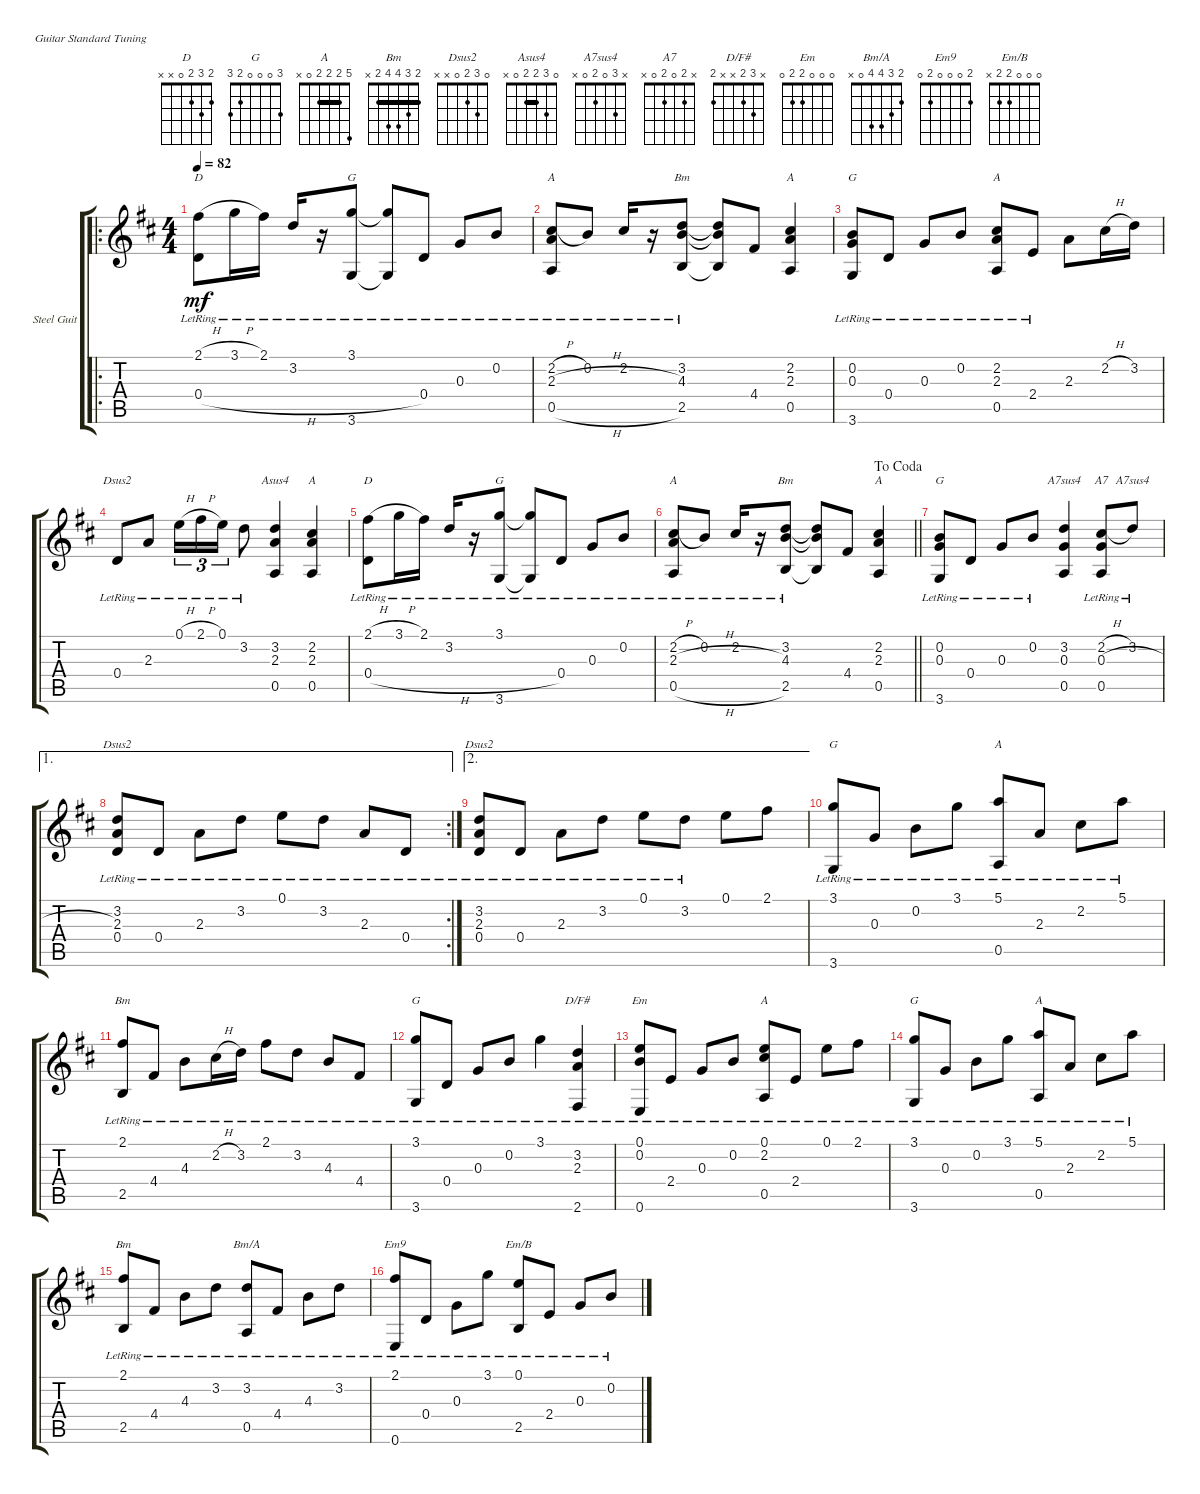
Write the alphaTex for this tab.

\defaultSystemsLayout 4
\bracketExtendMode groupsimilarinstruments
\firstSystemTrackNameOrientation horizontal
\otherSystemsTrackNameOrientation horizontal
\track ("Steel Guitar" "Steel Guit") {instrument acousticguitarsteel}
\staff {score tabs}
\tuning (E4 B3 G3 D3 A2 E2)
\chord ("D" 2 3 2 0 x x)
\chord ("G" 3 0 0 0 2 3)
\chord ("A" 0 2 2 2 0 x)
\chord ("Bm" 2 3 4 4 2 x) {barre 2}
\chord ("Dsus2" 0 3 2 0 x x)
\chord ("Asus4" 0 3 2 2 0 x) {barre 2}
\chord ("A7sus4" x 3 0 2 0 x)
\chord ("A7" x 2 0 2 0 x)
\chord ("A" 5 2 2 2 0 x) {barre (2 2)}
\chord ("D/F#" x 3 2 x x 2)
\chord ("Em" 0 0 0 2 2 0)
\chord ("Bm/A" 2 3 4 4 0 x)
\chord ("Em9" 2 0 0 0 2 0)
\chord ("Em/B" 0 0 0 2 2 x)
\ro
\ts (4 4)
\tempo 82
\clef g2
\ks d
(0.4{h lr} 2.1{h lr}).8{ch "D" dy mf instrument acousticguitarsteel} 3.1{h lr}.16 2.1{lr}.16 3.2{lr}.16 r.16 (3.1{lr} 3.6{lr}).8{ch "G"} (3.6{lr t} 3.1{lr t}).8 0.4{lr}.8 0.3{lr}.8 0.2{lr}.8 |
(0.5{h lr} 2.3{h lr} 2.2{h lr}).8{ch "A"} 0.2{lr}.8 2.2{lr}.16 r.16 (2.5{lr} 4.3{lr} 3.2{lr}).8{ch "Bm"} (2.5{t} 4.3{t} 3.2{t}).8 4.4.8 (0.5 2.3 2.2).4{ch "A"} |
(3.6{lr} 0.3{lr} 0.2{lr}).8{ch "G"} 0.4{lr}.8 0.3{lr}.8 0.2{lr}.8 (0.5{lr} 2.3{lr} 2.2{lr}).8{ch "A"} 2.4{lr}.8 2.3.8 2.2{h}.16 3.2.16 |
0.4{lr}.8{ch "Dsus2"} 2.3{lr}.8 0.1{h lr}.16{tu (3 2)} 2.1{h lr}.16{tu (3 2)} 0.1{lr}.16{tu (3 2)} 3.2{lr}.8 (0.5 2.3 3.2).4{ch "Asus4"} (0.5 2.3 2.2).4{ch "A"} |
(0.4{h lr} 2.1{h lr}).8{ch "D"} 3.1{h lr}.16 2.1{lr}.16 3.2{lr}.16 r.16 (3.1{lr} 3.6{lr}).8{ch "G"} (3.6{lr t} 3.1{lr t}).8 0.4{lr}.8 0.3{lr}.8 0.2{lr}.8 |
\jump dacoda
\barLineRight lightlight
(0.5{h lr} 2.3{h lr} 2.2{h lr}).8{ch "A"} 0.2{lr}.8 2.2{lr}.16 r.16 (2.5{lr} 4.3{lr} 3.2{lr}).8{ch "Bm"} (2.5{t} 4.3{t} 3.2{t}).8 4.4.8 (0.5 2.3 2.2).4{ch "A"} |
(3.6{lr} 0.3{lr} 0.2{lr}).8{ch "G"} 0.4{lr}.8 0.3{lr}.8 0.2{lr}.8 (0.5 0.3 3.2).4{ch "A7sus4"} (0.5{lr} 0.3{h lr} 2.2{h lr}).8{ch "A7"} 3.2{lr}.8{ch "A7sus4"} |
\ae 1
\rc 2
(0.4{lr} 2.3{lr} 3.2{lr}).8{ch "Dsus2"} 0.4{lr}.8 2.3{lr}.8 3.2{lr}.8 0.1{lr}.8 3.2{lr}.8 2.3{lr}.8 0.4{lr}.8 |
\ae 2
(0.4{lr} 2.3{lr} 3.2{lr}).8{ch "Dsus2"} 0.4{lr}.8 2.3{lr}.8 3.2{lr}.8 0.1{lr}.8 3.2{lr}.8 0.1.8 2.1.8 |
(3.6{lr} 3.1{lr}).8{ch "G"} 0.3{lr}.8 0.2{lr}.8 3.1{lr}.8 (5.1{lr} 0.5{lr}).8{ch "A"} 2.3{lr}.8 2.2{lr}.8 5.1{lr}.8 |
(2.5{lr} 2.1{lr}).8{ch "Bm"} 4.4{lr}.8 4.3{lr}.8 2.2{h lr}.16 3.2{lr}.16 2.1{lr}.8 3.2{lr}.8 4.3{lr}.8 4.4{lr}.8 |
(3.6{lr} 3.1{lr}).8{ch "G"} 0.4{lr}.8 0.3{lr}.8 0.2{lr}.8 3.1{lr}.4 (2.6{lr} 2.3{lr} 3.2{lr}).4{ch "D/F#"} |
(0.6{lr} 0.2{lr} 0.1{lr}).8{ch "Em"} 2.4{lr}.8 0.3{lr}.8 0.2{lr}.8 (0.5{lr} 2.2{lr} 0.1{lr}).8{ch "A"} 2.4{lr}.8 0.1{lr}.8 2.1{lr}.8 |
(3.6{lr} 3.1{lr}).8{ch "G"} 0.3{lr}.8 0.2{lr}.8 3.1{lr}.8 (5.1{lr} 0.5{lr}).8{ch "A"} 2.3{lr}.8 2.2{lr}.8 5.1{lr}.8 |
(2.5{lr} 2.1{lr}).8{ch "Bm"} 4.4{lr}.8 4.3{lr}.8 3.2{lr}.8 (0.5{lr} 3.2{lr}).8{ch "Bm/A"} 4.4{lr}.8 4.3{lr}.8 3.2{lr}.8 |
(0.6{lr} 2.1{lr}).8{ch "Em9"} 0.4{lr}.8 0.3{lr}.8 3.1{lr}.8 (2.5{lr} 0.1{lr}).8{ch "Em/B"} 2.4{lr}.8 0.3{lr}.8 0.2{lr}.8
